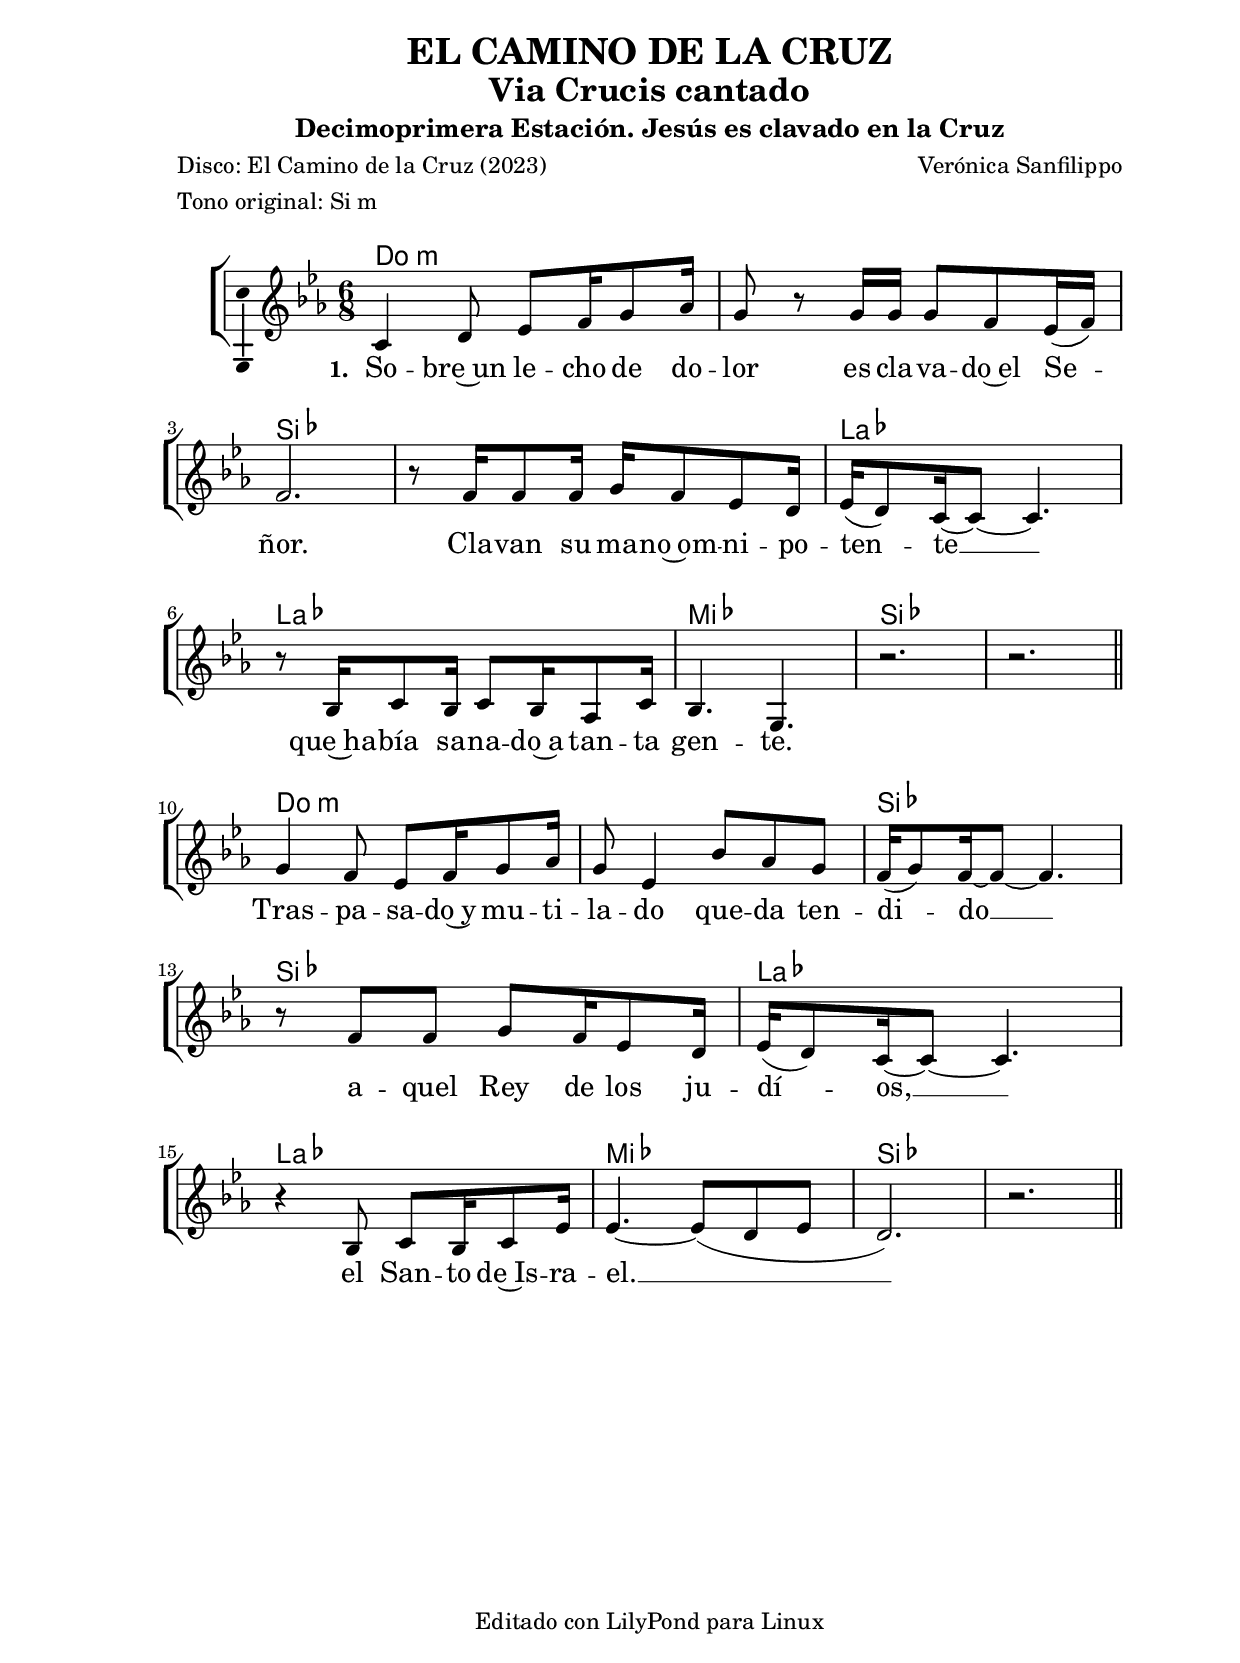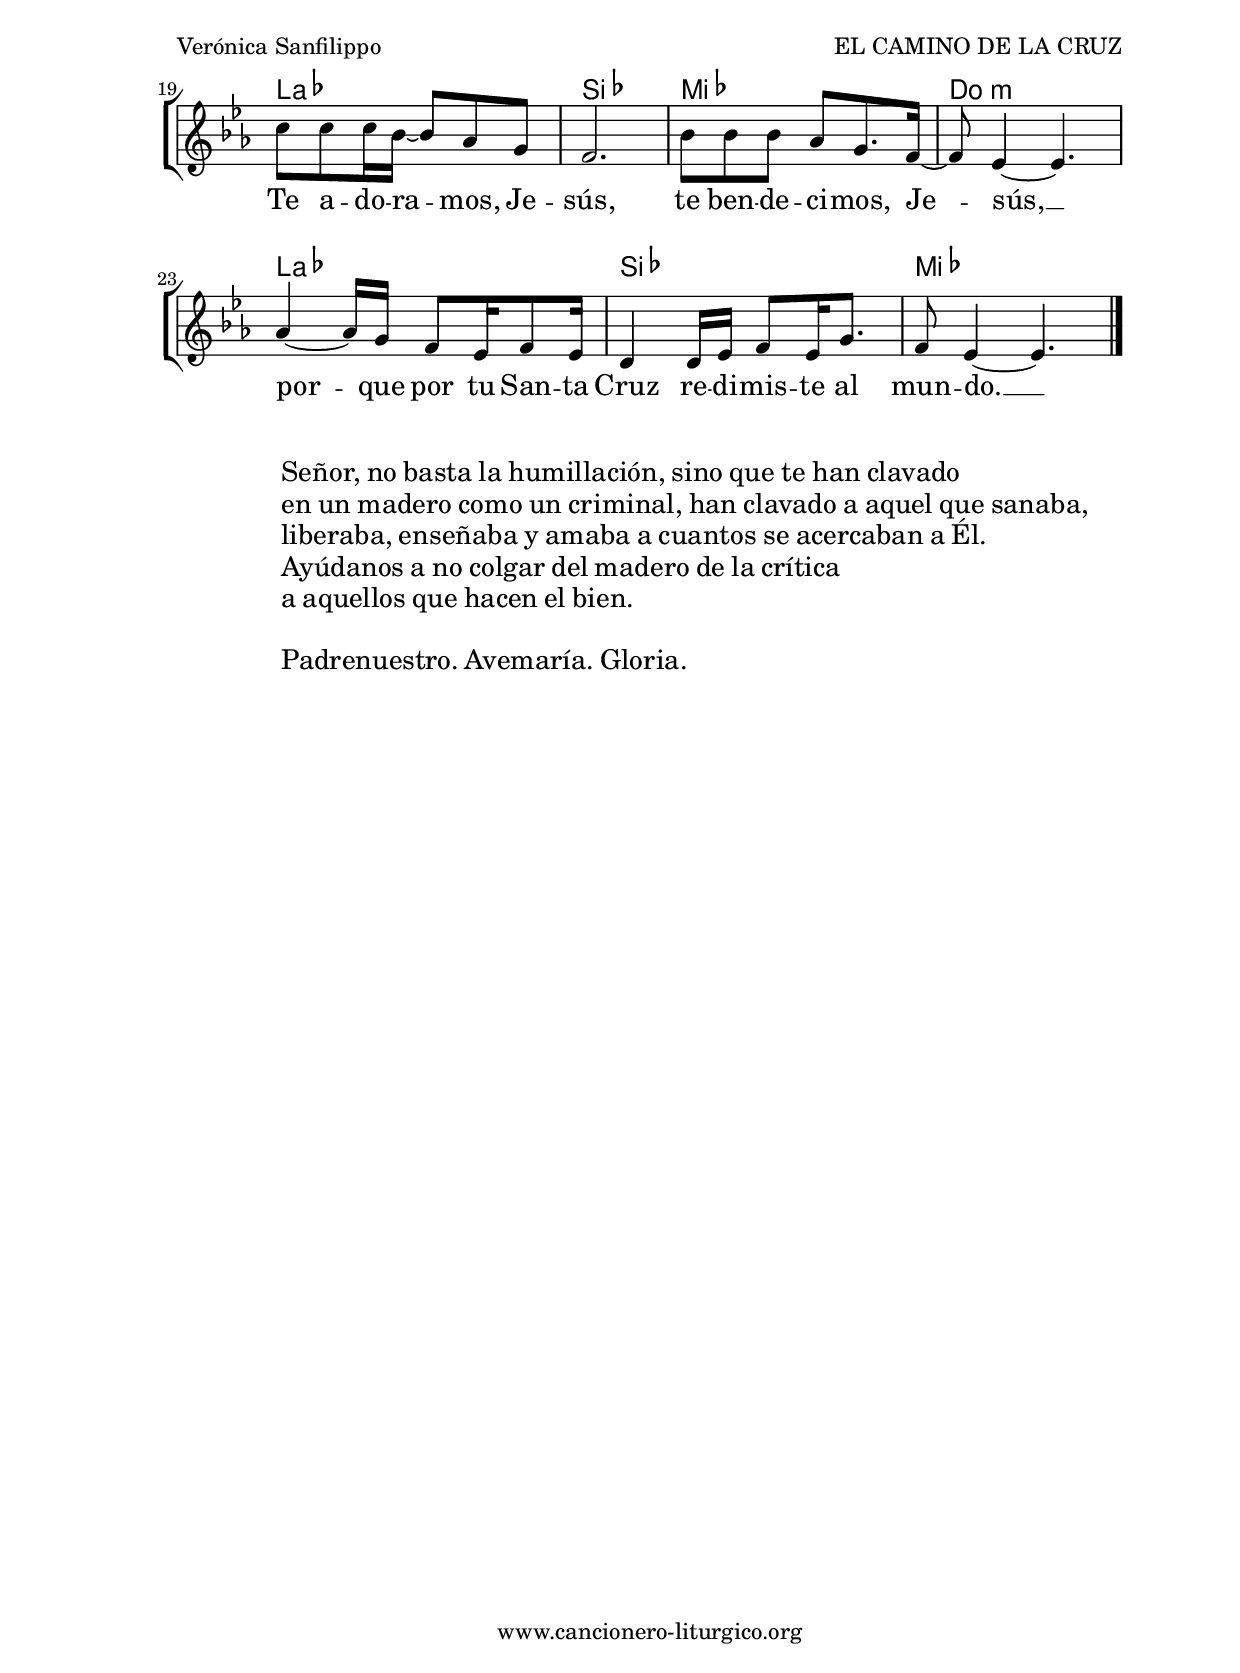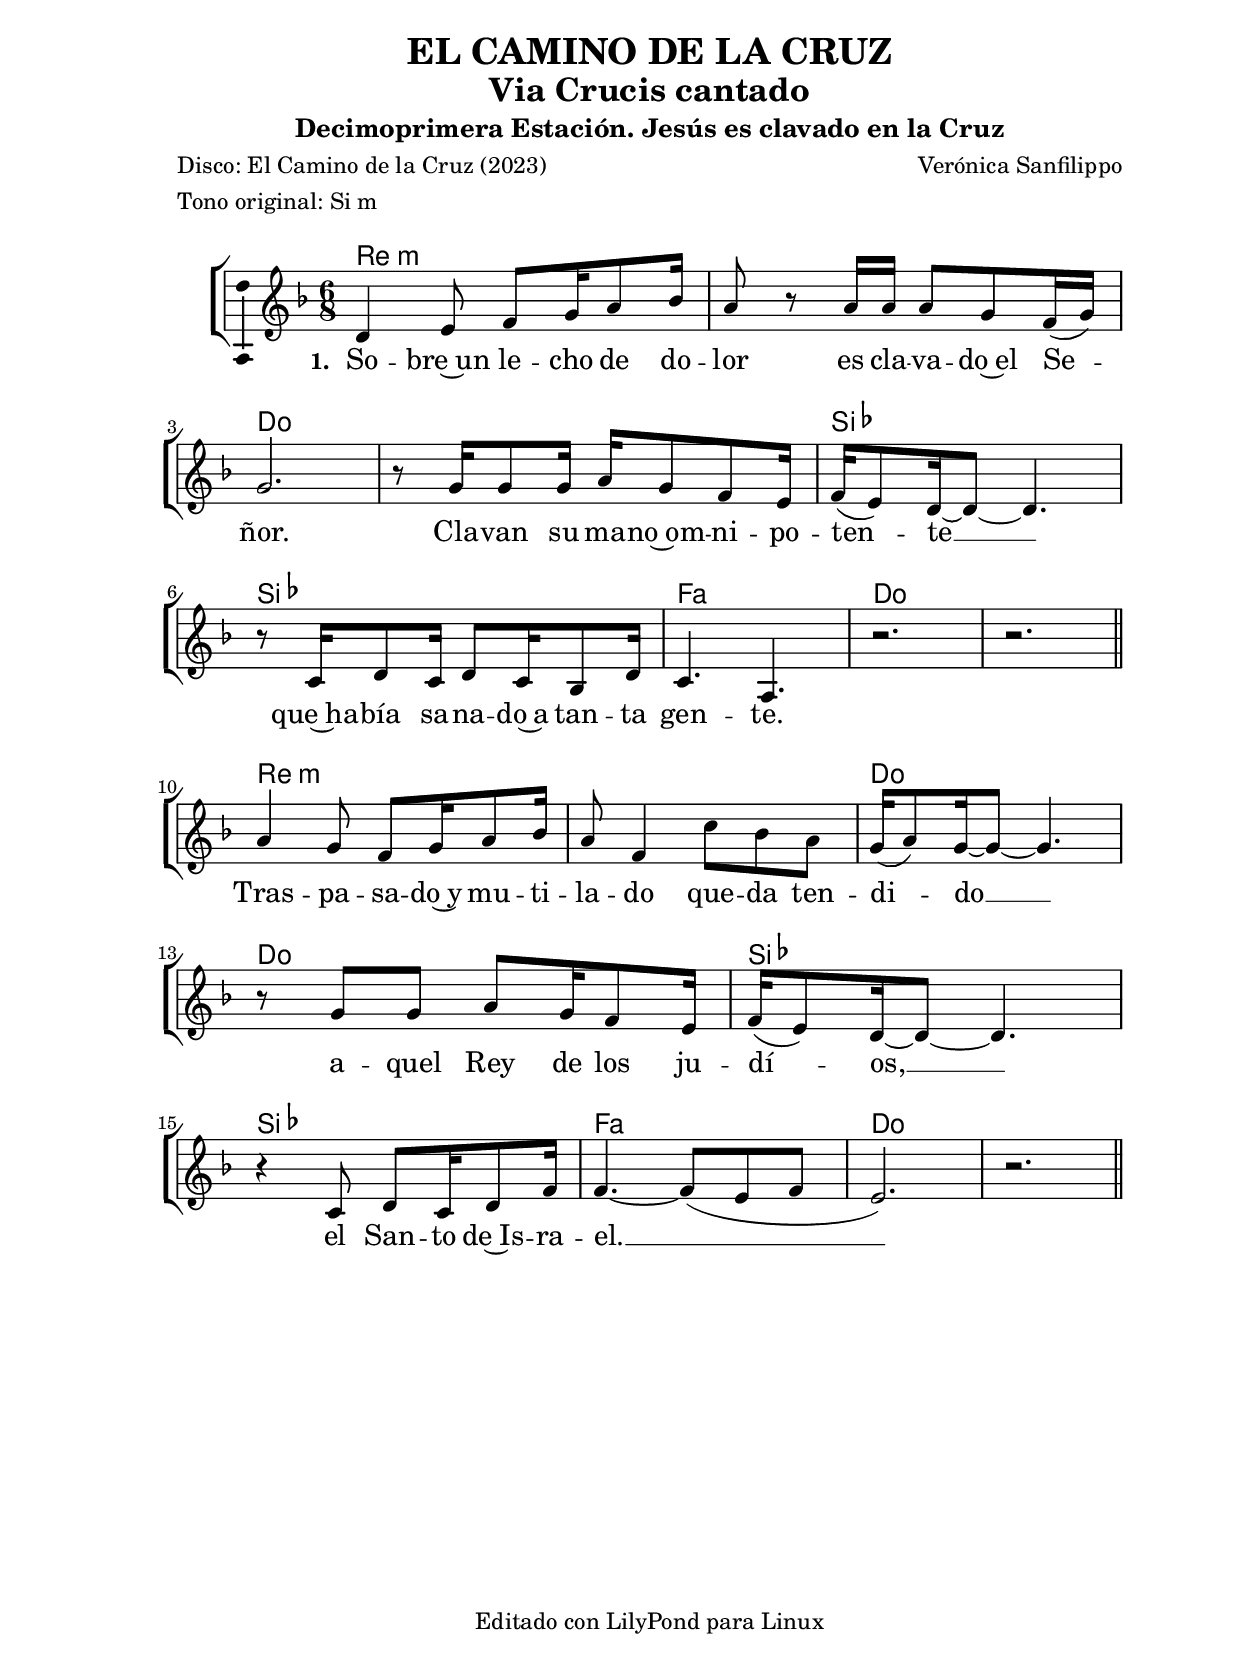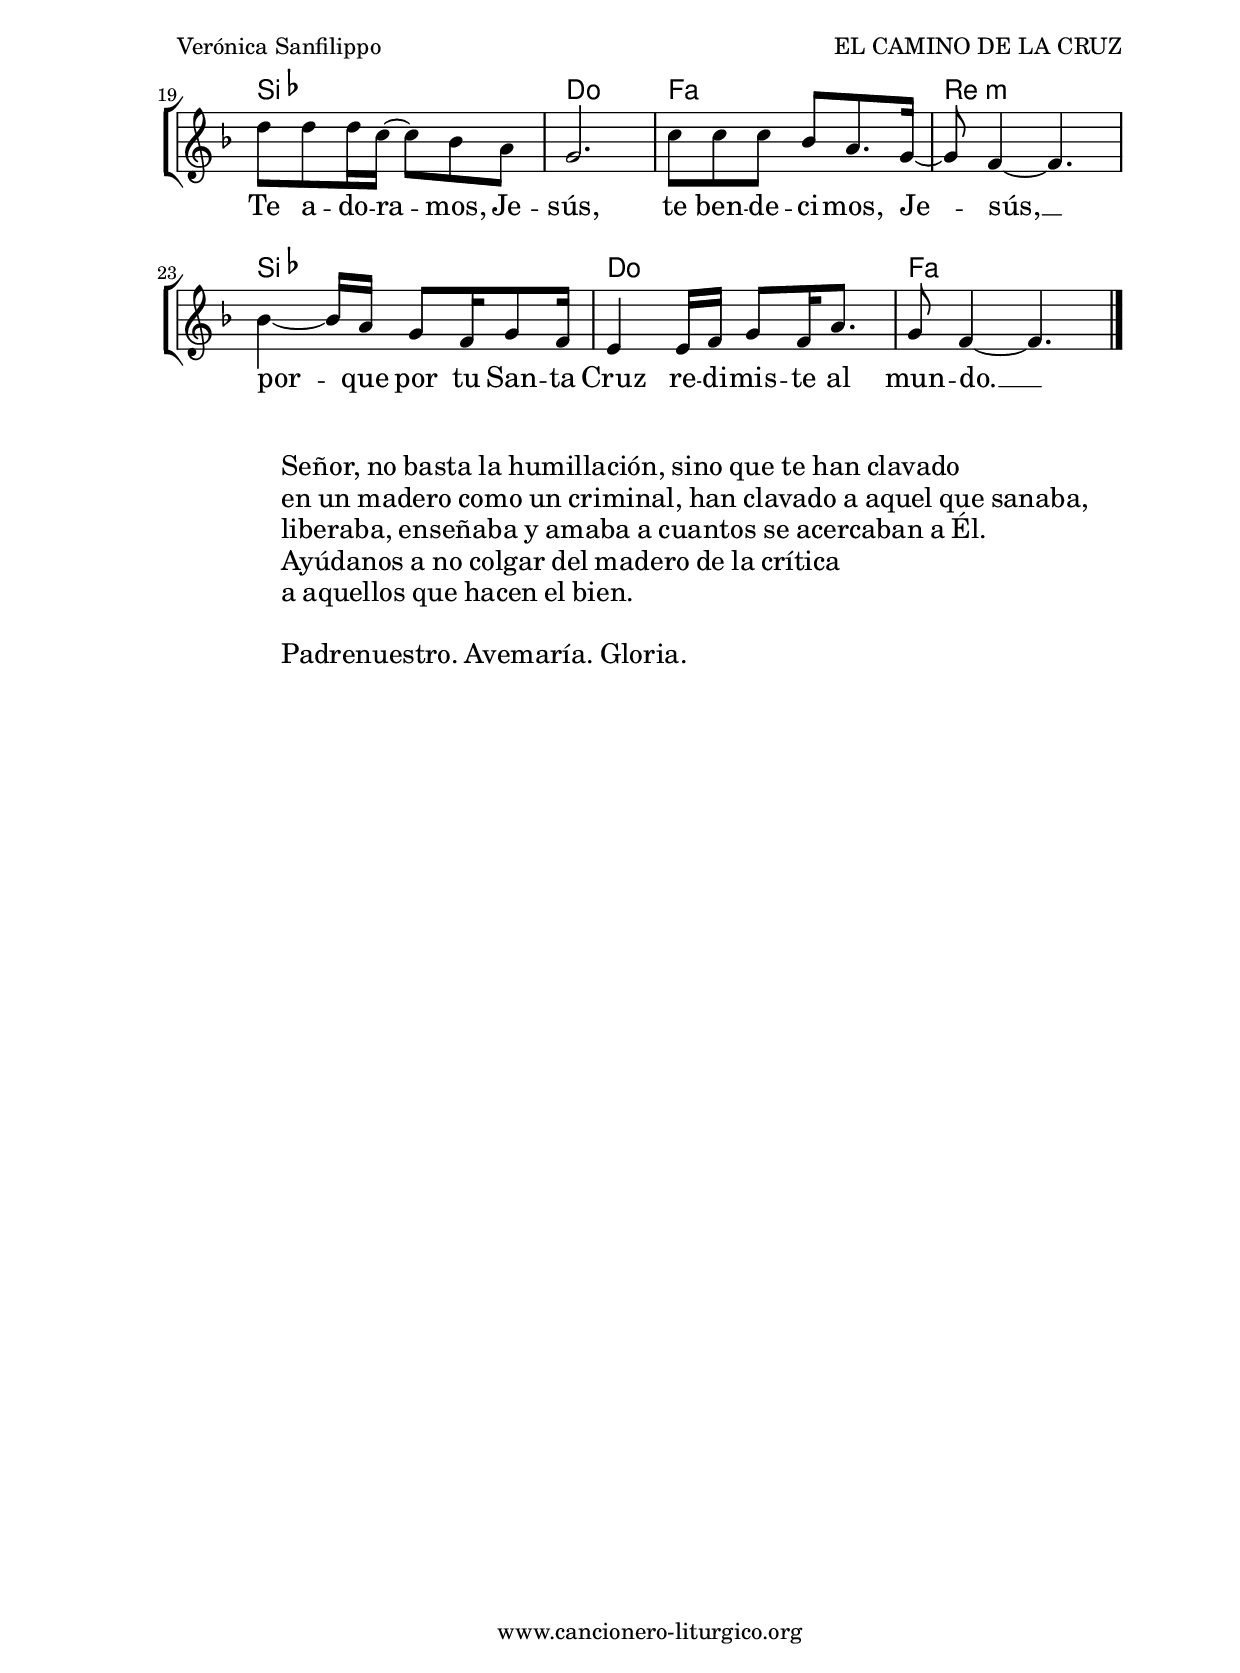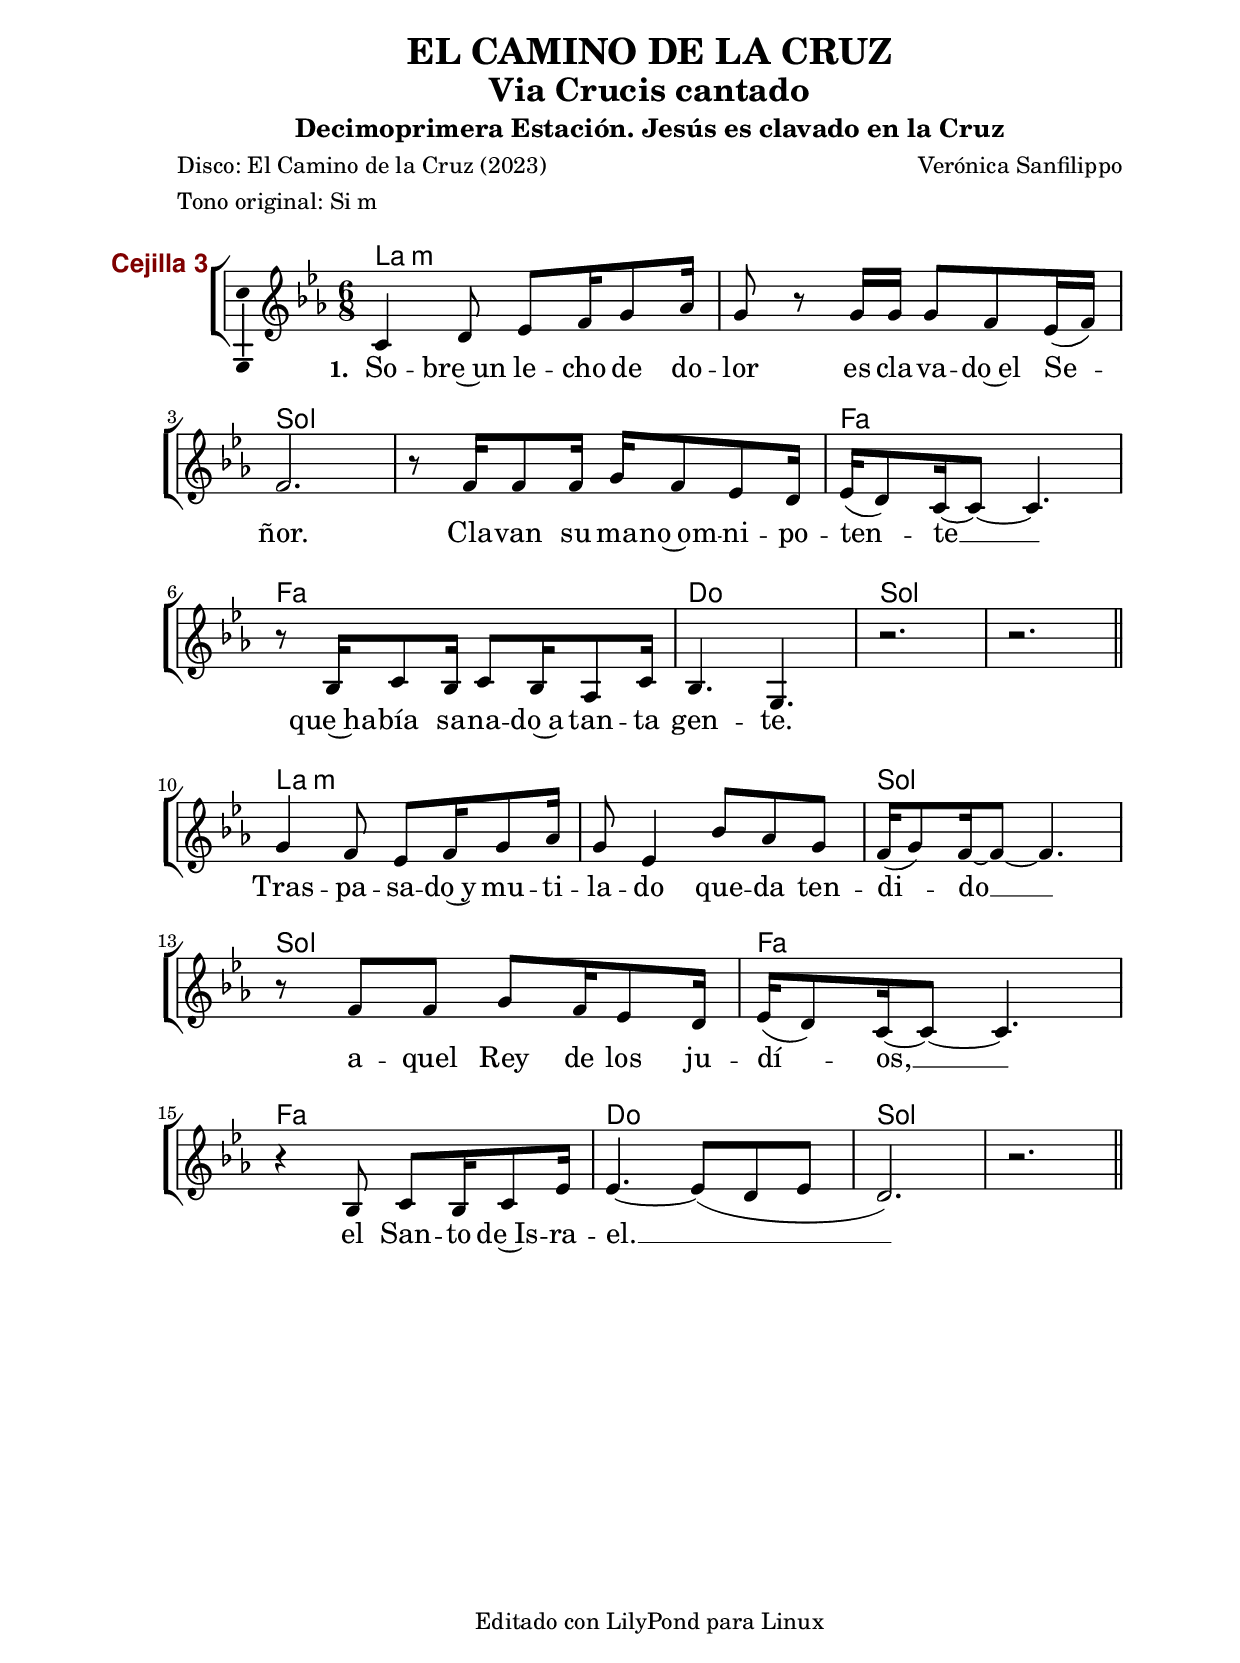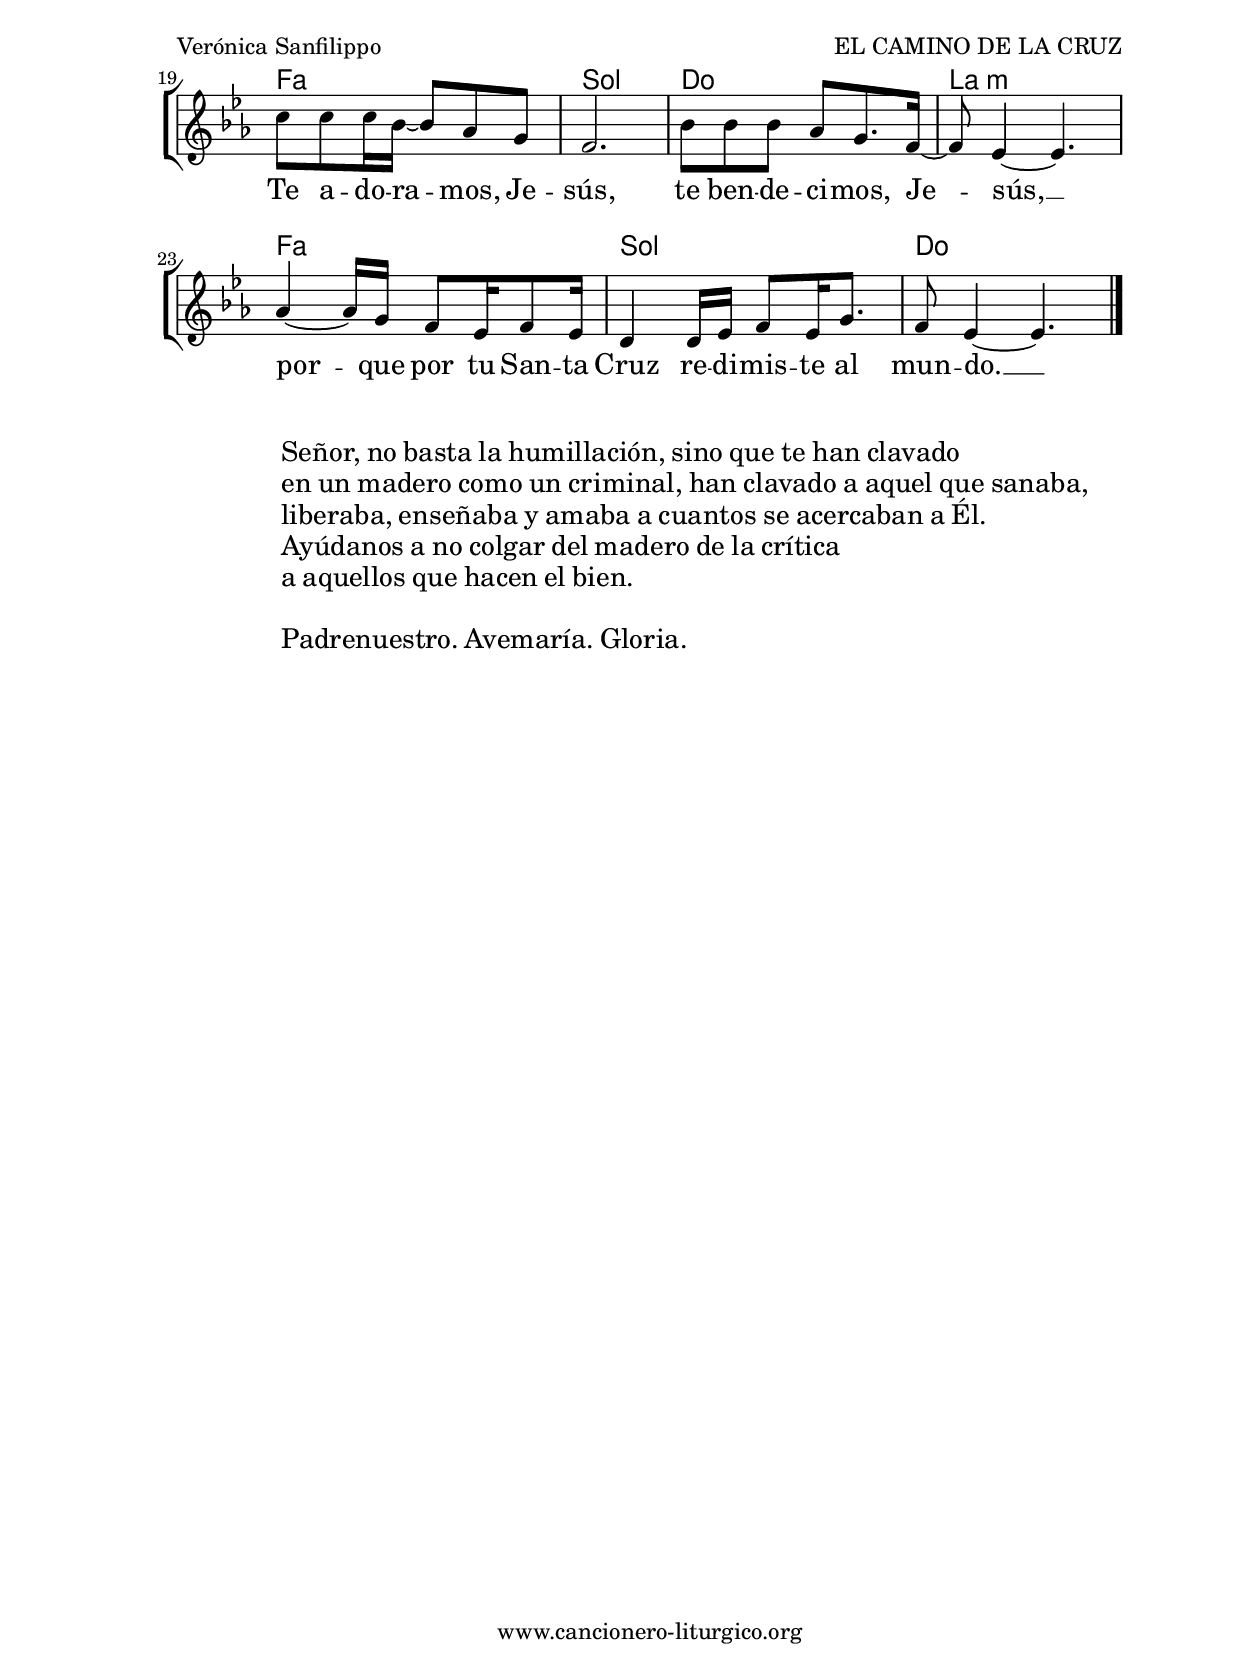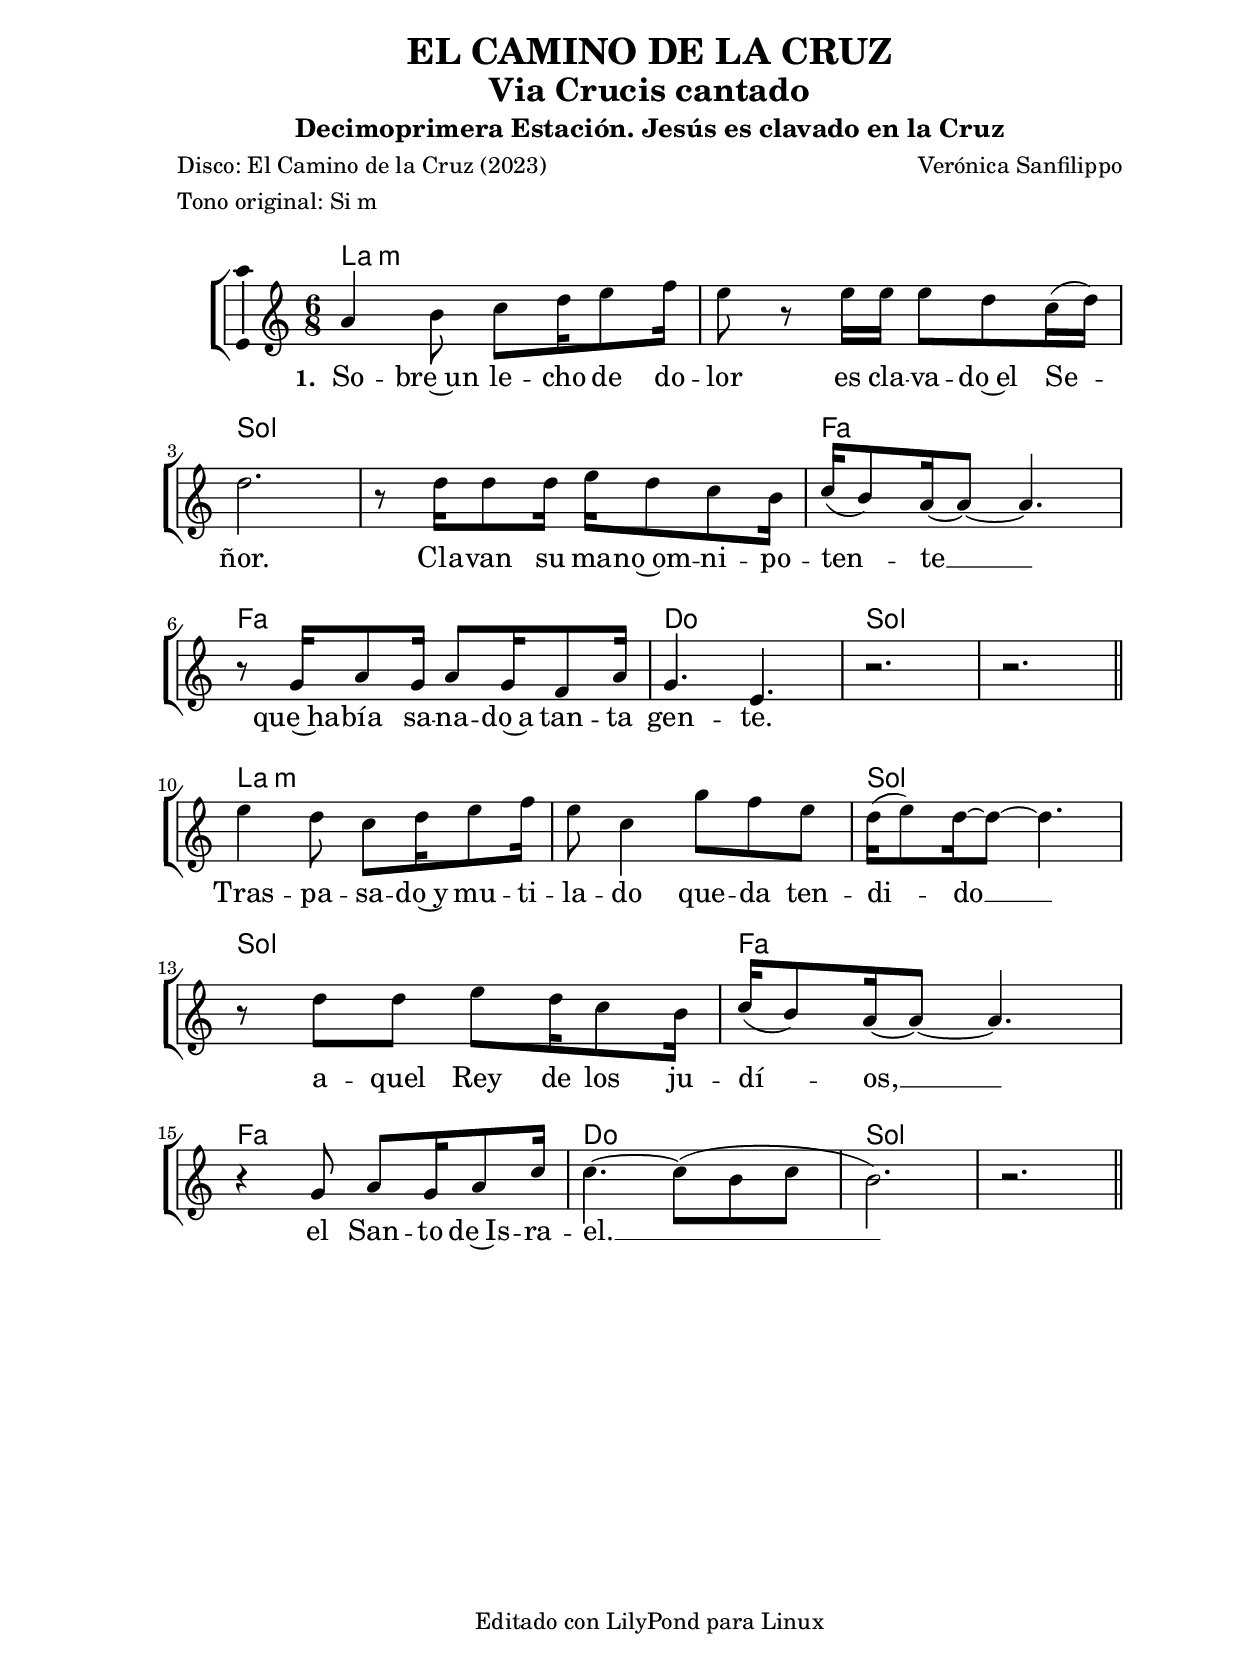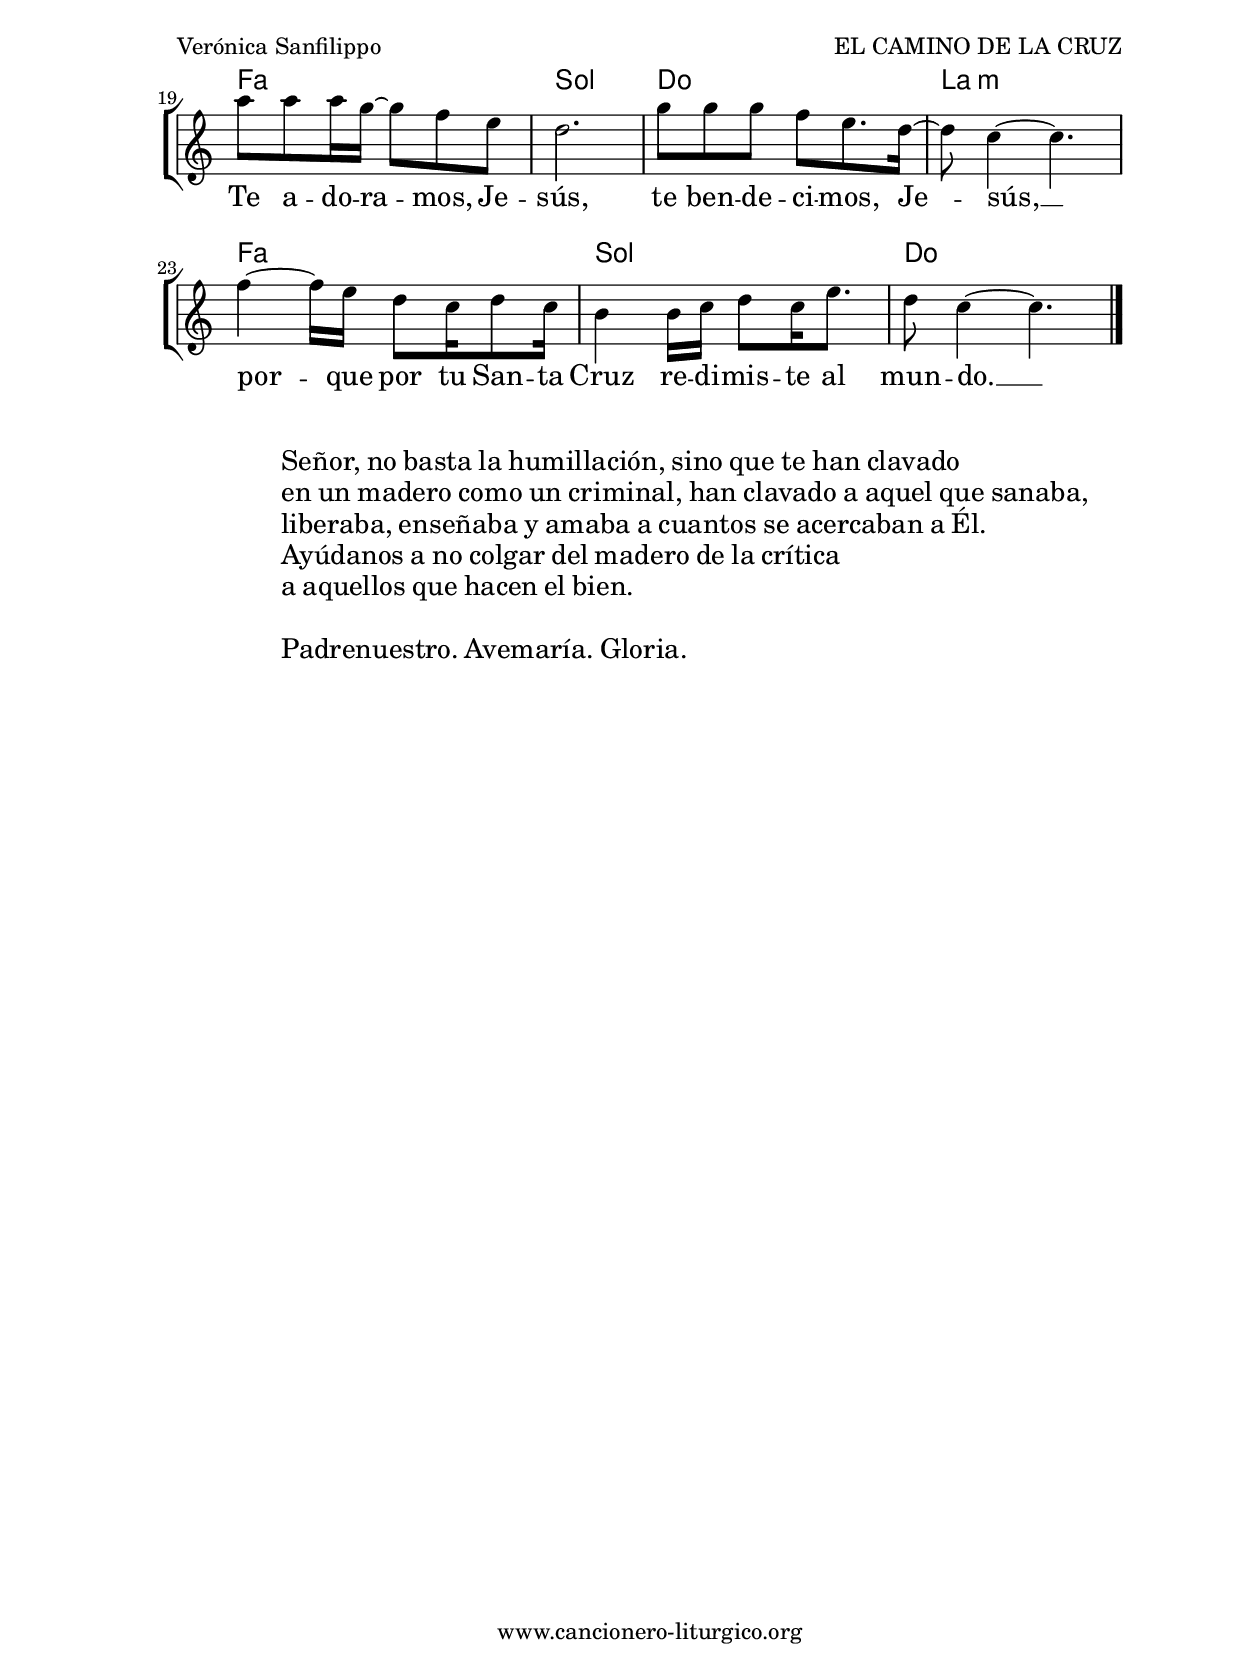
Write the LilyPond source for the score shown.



%versión de lilypond para la que se ha escrito esta partitura:
\version "2.16.0"

	%Tamaño papel
	#(set-default-paper-size "a4")
	%Tamaño partitura
	#(set-global-staff-size 20)
	%No responde al pulsar sobre una nota
	#(ly:set-option 'point-and-click #f)

%parámetros del encabezamiento:
\header {
	title = "EL CAMINO DE LA CRUZ"
	subtitle = \markup{\fontsize #+2 "Via Crucis cantado"}
	subsubtitle = \markup{\fontsize #+2 "Decimoprimera Estación. Jesús es clavado en la Cruz"}
	composer = "Verónica Sanfilippo"
	poet = "Disco: El Camino de la Cruz (2023)"
%	poet = "Disco: El Camino de la Cruz: Via Crucis Cantado (2023)"
	meter = "Tono original: Si m"
	arranger = ""
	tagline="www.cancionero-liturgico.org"
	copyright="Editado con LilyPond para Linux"
	tiempo = "Cuaresma"
	usos = ""
	letra = "Sobre un lecho de dolor es clavado el Señor. Clavan su mano omnipotente que había sanado a tanta gente. Traspasado y mutilado queda tendido aquel Rey de los judíos, el Santo de Israel. Te adoramos, Jesús, te bendecimos, Jesús, porque por tu Santa Cruz redimiste al mundo."
	}

%parámetros asociados al papel:
\paper  {
	oddHeaderMarkup = \markup {\fill-line { \on-the-fly #not-first-page \fromproperty #'header:title \on-the-fly #not-first-page \fromproperty #'header:composer }}
	evenHeaderMarkup = \markup {\fill-line { \fromproperty #'header:composer \fromproperty #'header:title }}
	#(set-paper-size "a4")
	print-page-number = ##f
	first-page-number = 1
	print-first-page-number = ##f
%	head-separation = 3.0 \cm
	top-margin = 2.0 \cm
	bottom-margin = 0.5\cm
%%%	bottom-margin = -2.0\cm
	left-margin = 3.0 \cm
	line-width = 16.0 \cm 
	indent = 8\mm
	interscoreline = 2.\mm
	between-system-space = 15\mm
%	para que las partituras no llenen la hoja:
	ragged-bottom = ##t
%	idem para la última hoja:
	ragged-last-bottom = ##f
%	para que las partituras llenen el ancho del papel:
	ragged-last = ##f
	after-title-space = 2.5 \cm
page-count=2
system-count=8

	%Flexible Vertical Spacing
%	markup-markup-spacing =
%	#'((basic-distance . 15) (minimum-distance . 15) (padding . 3))
	markup-system-spacing =
	#'((basic-distance . 15) (minimum-distance . 15) (padding . 3))
	system-system-spacing =
	#'((basic-distance . 15) (minimum-distance . 15) (padding . 3))
	score-system-spacing =
	#'((basic-distance . 15) (minimum-distance . 15) (padding . 5))
%	top-system-spacing = % header
%	#'((basic-distance . 8) (minimum-distance . 0) (padding . 0))
%	top-markup-spacing =
%	#'((basic-distance . 20) (minimum-distance . 20) (padding . 0))
	last-bottom-spacing = % footer
	#'((basic-distance . 5) (minimum-distance . 5) (padding . 0))
%	score-markup-spacing =
%	#'((basic-distance . 16) (minimum-distance . 13) (padding . 0))

	}


%parámetros que afectan a toda la partitura:
global =  {
	%clave de sol (G):
	\clef G
	%armadura:
	\transpose b c
	\key b \minor
	\tempo 8=136
	\set Score.tempoHideNote = ##t
	}


acordes = {
	\italianChords
	\chordmode {
	\transpose b c
{

%Estrofa
b2.:m b:m a a g g d a a
b2.:m b:m a a g g d a a

%%Estribillo
g2. a d b:m g a d

	}
	}
}

melodia = 
	\transpose b c'
{
	\relative c'{
	\time 6/8

%\phrasingSlurDashed

%Estrofa
b4 cis8 d8 e16 fis8 g16
fis8 r8 fis16 fis fis8 e d16 (e)
e2.
r8 e16 e8 e16 fis e8 d cis16
d16 (cis8) b16~b8~b4.
r8 a16 b8 a16 b8 a16 g8 b16
a4. fis
r2.
r2.

\bar "||"
\break

fis'4 e8 d e16 fis8 g16
fis8 d4 a'8 g fis
e16 (fis8) e16~e8~e4.
r8 e8 e fis e16 d8 cis16
d16 (cis8) b16~b8~b4.
r4 a8 b a16 b8 d16
d4.~d8 (cis d
cis2.)
r2.

\bar "||"
\break
\pageBreak

%Estribillo
b'8 b b16 a~a8 g8 fis
e2.
a8 a a g fis8. e16~
e8 d4~d4.
g4~g16 fis16 e8 d16 e8 d16
cis4 cis16 d e8 d16 fis8.
e8 d4~d4.

	\bar "|."
	}
	}




textouno = \lyricmode {

%Estrofa
\set stanza =#"1. " 
So -- bre~un le -- cho de do -- lor
es cla -- va -- do~el Se -- ñor.
Cla -- van su ma -- no~om -- ni -- po -- ten -- te __
que~ha -- bía sa -- na -- do~a tan -- ta gen -- te.
Tras -- pa -- sa -- do~y mu -- ti -- la -- do
que -- da ten -- di -- do __
a -- quel Rey de los ju -- dí -- os, __
el San -- to de~Is -- ra -- el. __

%Estribillo
Te a -- do -- ra -- mos, Je -- sús,
te ben -- de -- ci -- mos, Je -- sús, __
por -- que por tu San -- ta Cruz
re -- di -- mis -- te al mun -- do. __

	}


acordesStaff = \context ChordNames = acordesStaff <<
	\set chordChanges = ##t
	\acordes
	>>

%%%%%%%%%%%%%%%%%%%%%%%%%%%%%%%%%%% CEJILLA %%%%%%%%%%%%%%%%%%%%%%%%%%%%%%%%%%%
acordescejilla = {
%%%	\override ChordNames.ChordName #'font-size = #-1
%%%	\override ChordNames.ChordName #'font-series = #'bold
	\transpose c a {
		\acordes
		}
	}

acordescejillaStaff = \context ChordNames = acordescejillaStaff <<
	\set Staff.instrumentName = \markup \with-color #darkred \larger \bold \sans "Cejilla 3"
	\set chordChanges = ##t
	\acordescejilla
	>>
%%%%%%%%%%%%%%%%%%%%%%%%%%%%%%%%%%% CEJILLA %%%%%%%%%%%%%%%%%%%%%%%%%%%%%%%%%%%


vozStaff = \context Voice = vozStaff
\with {\consists "Ambitus_engraver"}
<<
%	\set Staff.instrumentName = ""
%	\set Staff.shortInstrumentName = ""
%	\set Staff.midiInstrument = #"clarinet"
%	\set Staff.midiInstrument = #"cello"
%	\set Staff.midiInstrument = #"flute"
	\set Staff.midiInstrument = #"electric guitar (jazz)"
%	\set Staff.midiInstrument = #"english horn"
%	\set Staff.midiInstrument = #"violin"
%	\set Staff.midiInstrument = #"glockenspiel"
	\set Staff.midiMinimumVolume = #0.7
	\set Staff.midiMaximumVolume = #0.9
	\global
	\melodia
	>>

textounoStaff = \context Lyrics = textounoStaff <<
	\lyricsto vozStaff \textouno
	>>


\book {
	\score {
		\context ChoirStaff {
			\override StaffGroup.SystemStartBracket #'collapse-height = #1
			\override Score.SystemStartBar #'collapse-height = #1
			<<
			\acordesStaff
			\vozStaff
			\textounoStaff
			>>
			}
		\layout {
	    		\context {
				\Lyrics
				\override LyricText #'font-size = #2
				}
	   		 \context {
				\Score
				\override StaffSymbol #'staff-space = #(magstep +3)
				}
			}
		}
	\markup {
		\magnify #1.2
		\column {
			\line{\hspace #10.0 }
			\line{\hspace #10.0 Señor, no basta la humillación, sino que te han clavado}
			\line{\hspace #10.0 en un madero como un criminal, han clavado a aquel que sanaba,}
			\line{\hspace #10.0 liberaba, enseñaba y amaba a cuantos se acercaban a Él.}
			\line{\hspace #10.0 Ayúdanos a no colgar del madero de la crítica}
			\line{\hspace #10.0 a aquellos que hacen el bien.}
			\line{\hspace #10.0 }
			\line{\hspace #10.0 Padrenuestro. Avemaría. Gloria.}
			\line{\hspace #10.0 }
			}
		}
	\score {
		\unfoldRepeats
		\context ChoirStaff {
			<<
			\acordesStaff
			\vozStaff
			>>
			}
		\midi {
	  		\context {
	  			\Score
				tempoWholesPerMinute = #(ly:make-moment 70 4)
				}
			}
		}
	}


%Partitura para guitarra
#(define output-suffix "G")
\book {
	\score {
		\context ChoirStaff {
			\override StaffGroup.SystemStartBracket #'collapse-height = #1
			\override Score.SystemStartBar #'collapse-height = #1
			<<
			\acordescejillaStaff
			\vozStaff
			\textounoStaff
			>>
			}
		\layout {
%%%%%%%%%%%%%%%%%%%%%%%%%%%%%%%%%%% CEJILLA %%%%%%%%%%%%%%%%%%%%%%%%%%%%%%%%%%%
			\context {
				\ChordNames \consists Instrument_name_engraver
				}
%%%%%%%%%%%%%%%%%%%%%%%%%%%%%%%%%%% CEJILLA %%%%%%%%%%%%%%%%%%%%%%%%%%%%%%%%%%%
	    		\context {
				\Lyrics
				\override LyricText #'font-size = #2
				}
	   		 \context {
				\Score
				\override StaffSymbol #'staff-space = #(magstep +3)
				}
			}
		}
	\markup {
		\magnify #1.2
		\column {
			\line{\hspace #10.0 }
			\line{\hspace #10.0 Señor, no basta la humillación, sino que te han clavado}
			\line{\hspace #10.0 en un madero como un criminal, han clavado a aquel que sanaba,}
			\line{\hspace #10.0 liberaba, enseñaba y amaba a cuantos se acercaban a Él.}
			\line{\hspace #10.0 Ayúdanos a no colgar del madero de la crítica}
			\line{\hspace #10.0 a aquellos que hacen el bien.}
			\line{\hspace #10.0 }
			\line{\hspace #10.0 Padrenuestro. Avemaría. Gloria.}
			\line{\hspace #10.0 }
			}
		}
	}


#(define output-suffix "C")
\book {
	\score {
		\context ChoirStaff {
			\override StaffGroup.SystemStartBracket #'collapse-height = #1
			\override Score.SystemStartBar #'collapse-height = #1
\transpose c d
			<<
			\acordesStaff
			\vozStaff
			\textounoStaff
			>>
			}
		\layout {
	    		\context {
				\Lyrics
				\override LyricText #'font-size = #2
				}
	   		 \context {
				\Score
				\override StaffSymbol #'staff-space = #(magstep +3)
				}
			}
		}
	\markup {
		\magnify #1.2
		\column {
			\line{\hspace #10.0 }
			\line{\hspace #10.0 Señor, no basta la humillación, sino que te han clavado}
			\line{\hspace #10.0 en un madero como un criminal, han clavado a aquel que sanaba,}
			\line{\hspace #10.0 liberaba, enseñaba y amaba a cuantos se acercaban a Él.}
			\line{\hspace #10.0 Ayúdanos a no colgar del madero de la crítica}
			\line{\hspace #10.0 a aquellos que hacen el bien.}
			\line{\hspace #10.0 }
			\line{\hspace #10.0 Padrenuestro. Avemaría. Gloria.}
			\line{\hspace #10.0 }
			}
		}
	}


#(define output-suffix "S")
\book {
	\score {
		\context ChoirStaff {
			\override StaffGroup.SystemStartBracket #'collapse-height = #1
			\override Score.SystemStartBar #'collapse-height = #1
\transpose c a
			<<
			\acordesStaff
			\vozStaff
			\textounoStaff
			>>
			}
		\layout {
	    		\context {
				\Lyrics
				\override LyricText #'font-size = #2
				}
	   		 \context {
				\Score
				\override StaffSymbol #'staff-space = #(magstep +3)
				}
			}
		}
	\markup {
		\magnify #1.2
		\column {
			\line{\hspace #10.0 }
			\line{\hspace #10.0 Señor, no basta la humillación, sino que te han clavado}
			\line{\hspace #10.0 en un madero como un criminal, han clavado a aquel que sanaba,}
			\line{\hspace #10.0 liberaba, enseñaba y amaba a cuantos se acercaban a Él.}
			\line{\hspace #10.0 Ayúdanos a no colgar del madero de la crítica}
			\line{\hspace #10.0 a aquellos que hacen el bien.}
			\line{\hspace #10.0 }
			\line{\hspace #10.0 Padrenuestro. Avemaría. Gloria.}
			\line{\hspace #10.0 }
			}
		}
	}



